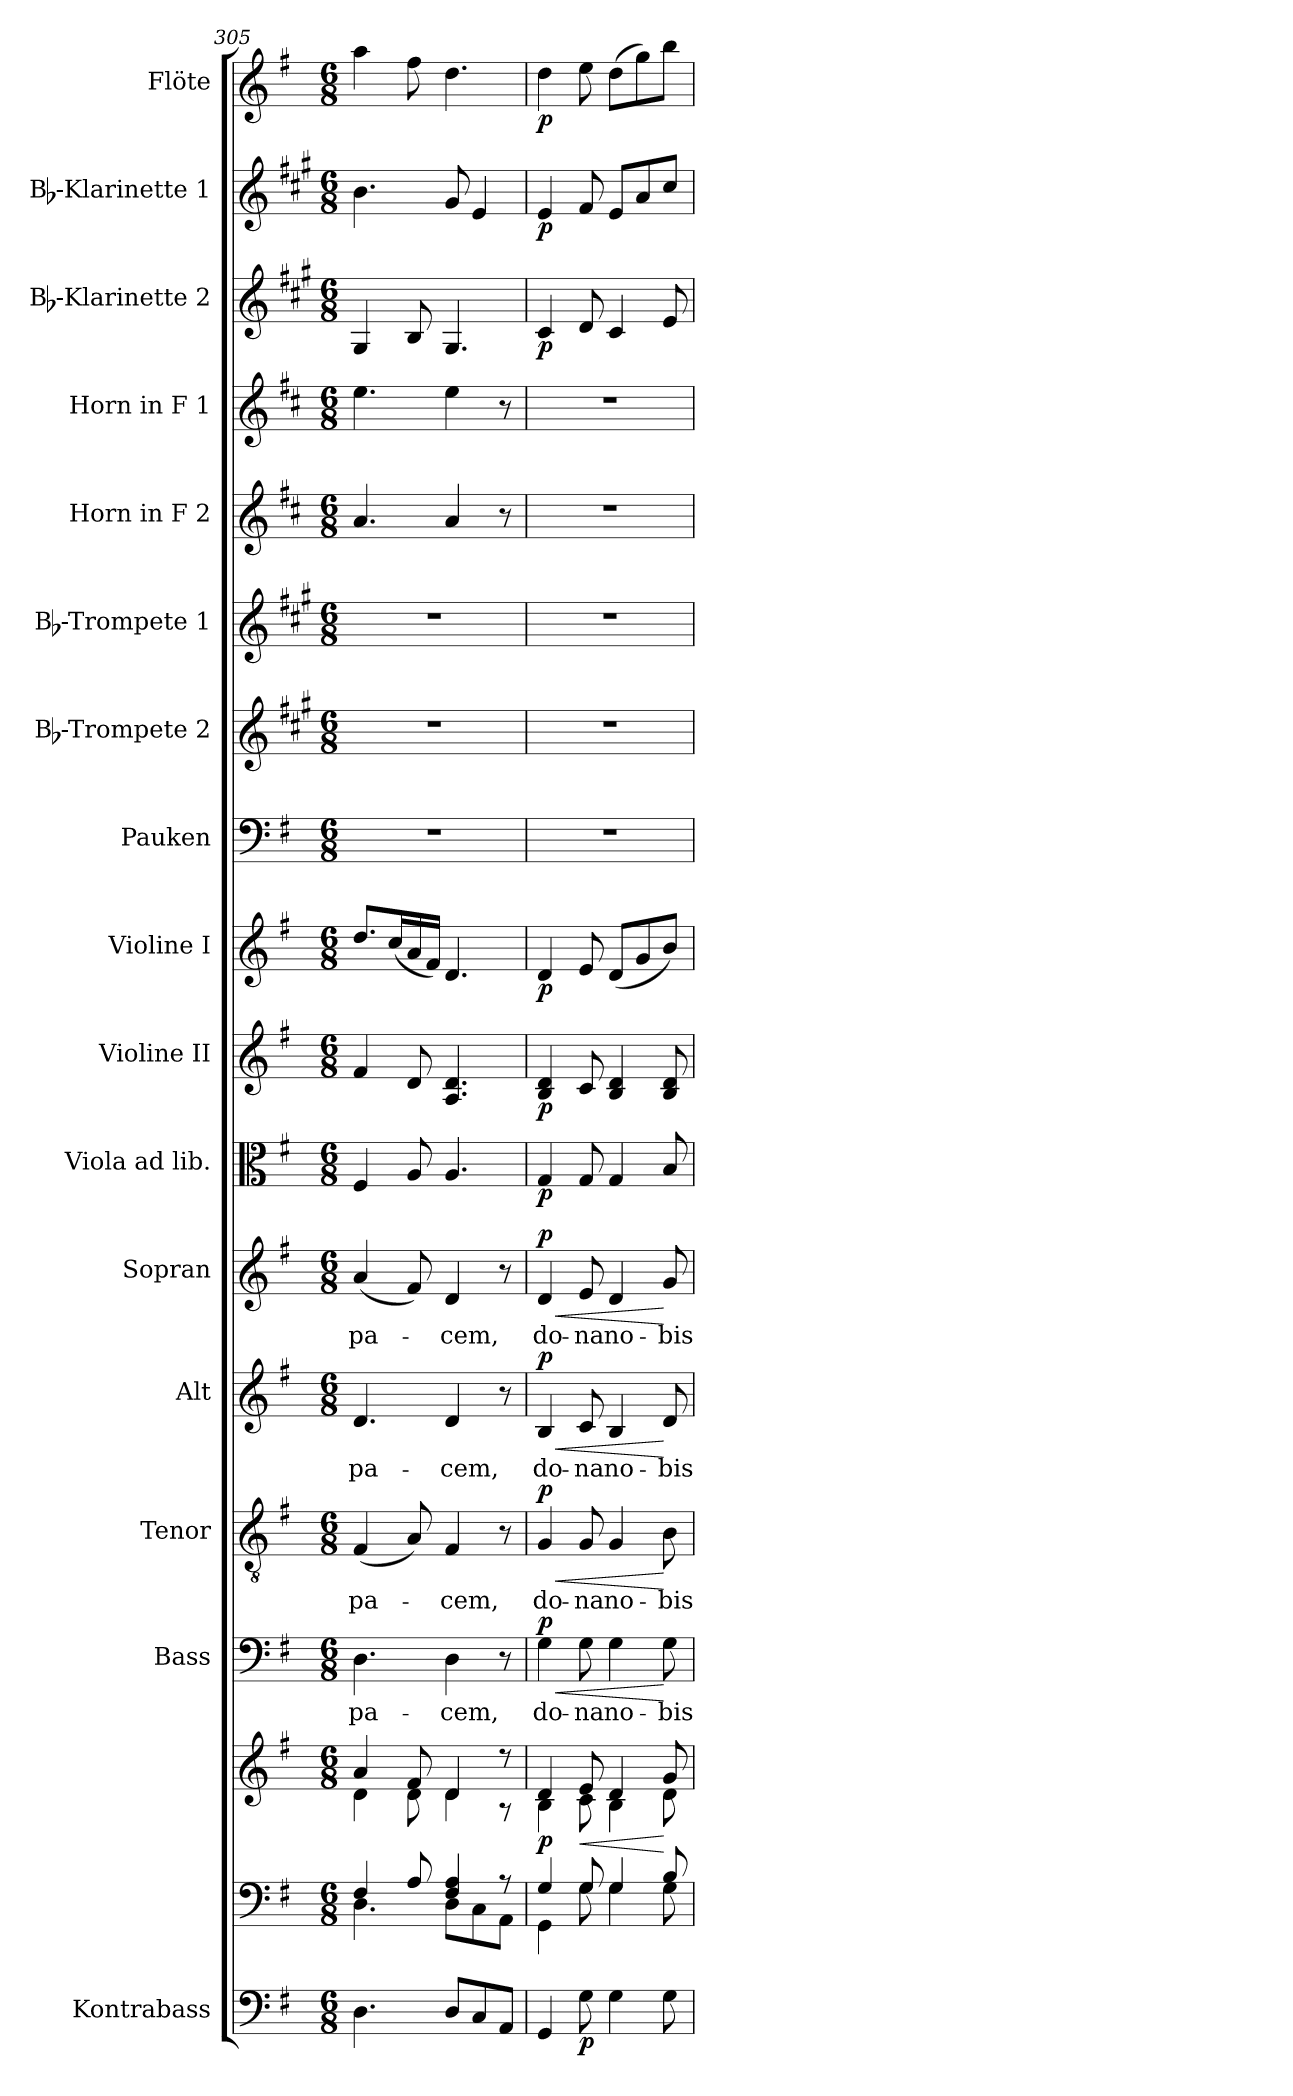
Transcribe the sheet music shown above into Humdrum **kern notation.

**kern	**dynam	**kern	**kern	**dynam	**kern	**text	**dynam	**kern	**text	**dynam	**kern	**text	**dynam	**kern	**text	**dynam	**kern	**dynam	**kern	**dynam	**kern	**dynam	**kern	**kern	**kern	**kern	**kern	**kern	**dynam	**kern	**dynam	**kern	**dynam
*part17	*part17	*part16	*part16	*part16	*part15	*part15	*part15	*part14	*part14	*part14	*part13	*part13	*part13	*part12	*part12	*part12	*part11	*part11	*part10	*part10	*part9	*part9	*part8	*part7	*part6	*part5	*part4	*part3	*part3	*part2	*part2	*part1	*part1
*staff18	*staff18	*staff17	*staff16	*staff16/17	*staff15	*staff15	*staff15	*staff14	*staff14	*staff14	*staff13	*staff13	*staff13	*staff12	*staff12	*staff12	*staff11	*staff11	*staff10	*staff10	*staff9	*staff9	*staff8	*staff7	*staff6	*staff5	*staff4	*staff3	*staff3	*staff2	*staff2	*staff1	*staff1
*I"Kontrabass	*	*	*	*	*I"Bass	*	*	*I"Tenor	*	*	*I"Alt	*	*	*I"Sopran	*	*	*I"Viola ad lib.	*	*I"Violine II	*	*I"Violine I	*	*I"Pauken	*I"Bb-Trompete 2	*I"Bb-Trompete 1	*I"Horn in F 2	*I"Horn in F 1	*I"Bb-Klarinette 2	*	*I"Bb-Klarinette 1	*	*I"Flöte	*
*I'Kb.	*	*	*	*	*I'B.	*	*	*I'T.	*	*	*I'A.	*	*	*I'S.	*	*	*I'Vla.	*	*I'Vl. II	*	*I'Vl. I	*	*I'Pk.	*I'Bb Trp. 2	*I'Bb Trp. 1	*	*	*I'Bb Kl. 2	*	*I'Bb Kl. 1	*	*I'Fl.	*
*clefF4	*	*clefF4	*clefG2	*	*clefF4	*	*	*clefGv2	*	*	*clefG2	*	*	*clefG2	*	*	*clefC3	*	*clefG2	*	*clefG2	*	*clefF4	*clefG2	*clefG2	*clefG2	*clefG2	*clefG2	*	*clefG2	*	*clefG2	*
*ITrd7c12	*	*	*	*	*	*	*	*	*	*	*	*	*	*	*	*	*	*	*	*	*	*	*	*ITrd1c2	*ITrd1c2	*ITrd4c7	*ITrd4c7	*ITrd1c2	*	*ITrd1c2	*	*	*
*k[f#]	*	*k[f#]	*k[f#]	*	*k[f#]	*	*	*k[f#]	*	*	*k[f#]	*	*	*k[f#]	*	*	*k[f#]	*	*k[f#]	*	*k[f#]	*	*k[f#]	*k[f#]	*k[f#]	*k[f#]	*k[f#]	*k[f#]	*	*k[f#]	*	*k[f#]	*
*G:	*	*G:	*G:	*	*G:	*	*	*G:	*	*	*G:	*	*	*G:	*	*	*G:	*	*G:	*	*G:	*	*G:	*G:	*G:	*G:	*G:	*G:	*	*G:	*	*G:	*
*M6/8	*	*M6/8	*M6/8	*	*M6/8	*	*	*M6/8	*	*	*M6/8	*	*	*M6/8	*	*	*M6/8	*	*M6/8	*	*M6/8	*	*M6/8	*M6/8	*M6/8	*M6/8	*M6/8	*M6/8	*	*M6/8	*	*M6/8	*
=305	=305	=305	=305	=305	=305	=305	=305	=305	=305	=305	=305	=305	=305	=305	=305	=305	=305	=305	=305	=305	=305	=305	=305	=305	=305	=305	=305	=305	=305	=305	=305	=305	=305
*	*	*^	*^	*	*	*	*	*	*	*	*	*	*	*	*	*	*	*	*	*	*	*	*	*	*	*	*	*	*	*	*	*	*
!	!	!	!	!	!	!	!	!LO:LY:b	!	!	!LO:LY:b	!	!	!LO:LY:b	!	!	!LO:LY:b	!	!	!	!	!	!	!	!	!	!	!	!	!	!	!	!	!	!
4.DD\	.	4F#/	4.D\	4a/	4d\	.	4.D\	pa-	.	(<4F#/	pa-	.	4.d/	pa-	.	(<4a/	pa-	.	4F#/	.	4f#/	.	8.dd/L	.	2.r	2.r	2.r	4.d/	4.a\	4F#/	.	4.a\	.	4aa\	.
.	.	.	.	.	.	.	.	.	.	.	.	.	.	.	.	.	.	.	.	.	.	.	(<16cc/L	.	.	.	.	.	.	.	.	.	.	.	.
.	.	8A/	.	8f#/	8d\	.	.	.	.	8A/)	.	.	.	.	.	8f#/)	.	.	8A/	.	8d/	.	16a/	.	.	.	.	.	.	8A/	.	.	.	8ff#\	.
.	.	.	.	.	.	.	.	.	.	.	.	.	.	.	.	.	.	.	.	.	.	.	16f#/JJ)	.	.	.	.	.	.	.	.	.	.	.	.
!	!	!	!	!	!	!	!	!LO:LY:b	!	!	!LO:LY:b	!	!	!LO:LY:b	!	!	!LO:LY:b	!	!	!	!	!	!	!	!	!	!	!	!	!	!	!	!	!	!
8DD/L	.	4F#/ 4A/	8D\L	4d/	4d\	.	4D\	-cem,	.	4F#/	-cem,	.	4d/	-cem,	.	4d/	-cem,	.	4.A/	.	4.A/ 4.d/	.	4.d/	.	.	.	.	4d/	4a\	4.F#/	.	8f#/	.	4.dd\	.
8CC/	.	.	8C\	.	.	.	.	.	.	.	.	.	.	.	.	.	.	.	.	.	.	.	.	.	.	.	.	.	.	.	.	4d/	.	.	.
8AAA/J	.	8rG	8AA\J	8r	8r	.	8r	.	.	8r	.	.	8r	.	.	8r	.	.	.	.	.	.	.	.	.	.	.	8r	8r	.	.	.	.	.	.
=306	=306	=306	=306	=306	=306	=306	=306	=306	=306	=306	=306	=306	=306	=306	=306	=306	=306	=306	=306	=306	=306	=306	=306	=306	=306	=306	=306	=306	=306	=306	=306	=306	=306	=306	=306
!	!	!	!	!	!	!LO:DY:b	!	!LO:LY:b	!LO:HP:b	!	!LO:LY:b	!LO:HP:b	!	!LO:LY:b	!LO:HP:b	!	!LO:LY:b	!LO:HP:b	!	!	!	!	!	!	!	!	!	!	!	!	!	!	!	!	!
!	!	!	!	!	!	!	!	!	!LO:DY:n=1:a	!	!	!LO:DY:n=1:a	!	!	!LO:DY:n=1:a	!	!	!LO:DY:n=1:a	!	!LO:DY:b	!	!LO:DY:b	!	!LO:DY:b	!	!	!	!	!	!	!LO:DY:b	!	!LO:DY:b	!	!LO:DY:b
4GGG/	.	4G/	4GG\	4d/	4B\	p	4G\	do-	< p	4G/	do-	< p	4B/	do-	< p	4d/	do-	< p	4G/	p	4B/ 4d/	p	4d/	p	2.r	2.r	2.r	2.r	2.r	4B/	p	4d/	p	4dd\	p
!	!LO:DY:b	!	!	!	!	!LO:HP:b	!	!LO:LY:b	!	!	!LO:LY:b	!	!	!LO:LY:b	!	!	!LO:LY:b	!	!	!	!	!	!	!	!	!	!	!	!	!	!	!	!	!	!
8GG\	p	8G/	8G\	8e/	8c\	<	8G\	-na	.	8G/	-na	.	8c/	-na	.	8e/	-na	.	8G/	.	8c/	.	8e/	.	.	.	.	.	.	8c/	.	8e/	.	8ee\	.
!	!	!	!	!	!	!	!	!LO:LY:b	!	!	!LO:LY:b	!	!	!LO:LY:b	!	!	!LO:LY:b	!	!	!	!	!	!	!	!	!	!	!	!	!	!	!	!	!	!
4GG\	.	4G/	4G\	4d/	4B\	.	4G\	no-	.	4G/	no-	.	4B/	no-	.	4d/	no-	.	4G/	.	4B/ 4d/	.	(<8d/L	.	.	.	.	.	.	4B/	.	8d/L	.	(>8dd\L	.
.	.	.	.	.	.	.	.	.	.	.	.	.	.	.	.	.	.	.	.	.	.	.	8g/	.	.	.	.	.	.	.	.	8g/	.	8gg\)	.
!	!	!	!	!	!	!	!	!LO:LY:b	!	!	!LO:LY:b	!	!	!LO:LY:b	!	!	!LO:LY:b	!	!	!	!	!	!	!	!	!	!	!	!	!	!	!	!	!	!
8GG\	.	8B/	8G\	8g/	8d\	[	8G\	-bis	[	8B\	-bis	[	8d/	-bis	[	8g/	-bis	[	8B/	.	8B/ 8d/	.	8b/J)	.	.	.	.	.	.	8d/	.	8b/J	.	8bb\J	.
*	*	*v	*v	*	*	*	*	*	*	*	*	*	*	*	*	*	*	*	*	*	*	*	*	*	*	*	*	*	*	*	*	*	*	*	*
*	*	*	*v	*v	*	*	*	*	*	*	*	*	*	*	*	*	*	*	*	*	*	*	*	*	*	*	*	*	*	*	*	*	*	*
=	=	=	=	=	=	=	=	=	=	=	=	=	=	=	=	=	=	=	=	=	=	=	=	=	=	=	=	=	=	=	=	=	=
*-	*-	*-	*-	*-	*-	*-	*-	*-	*-	*-	*-	*-	*-	*-	*-	*-	*-	*-	*-	*-	*-	*-	*-	*-	*-	*-	*-	*-	*-	*-	*-	*-	*-
